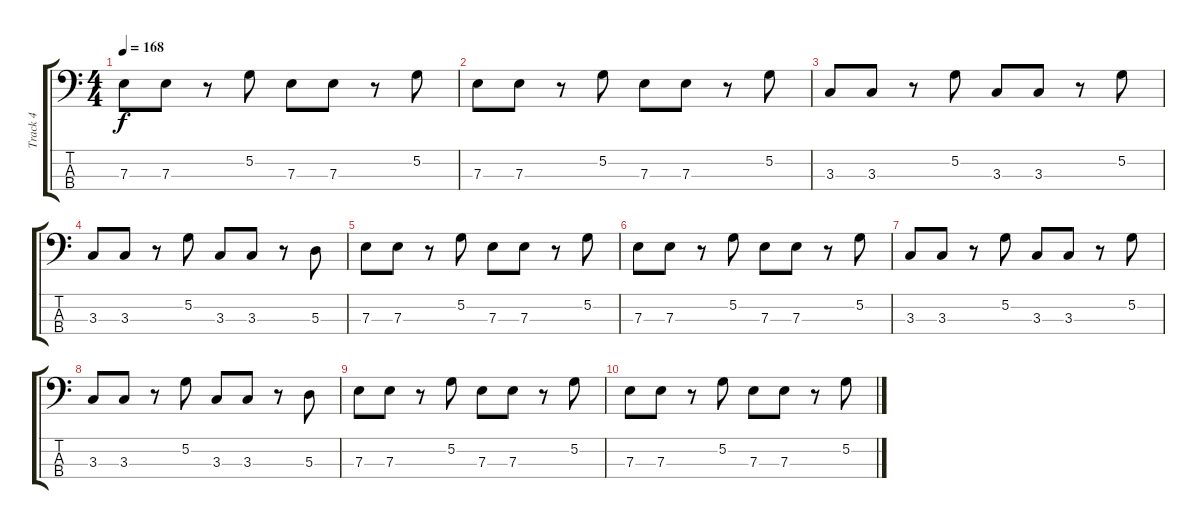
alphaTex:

\track ("Track 4" "Track 4") {instrument electricbassfinger}
\staff {score tabs}
\tuning (G2 D2 A1 D1) {hide}
\ts (4 4)
\tempo 168
\clef f4
\ks c
7.3.8{dy f} 7.3.8 r.8 5.2.8 7.3.8 7.3.8 r.8 5.2.8 |
7.3.8 7.3.8 r.8 5.2.8 7.3.8 7.3.8 r.8 5.2.8 |
3.3.8 3.3.8 r.8 5.2.8 3.3.8 3.3.8 r.8 5.2.8 |
3.3.8 3.3.8 r.8 5.2.8 3.3.8 3.3.8 r.8 5.3.8 |
7.3.8 7.3.8 r.8 5.2.8 7.3.8 7.3.8 r.8 5.2.8 |
7.3.8 7.3.8 r.8 5.2.8 7.3.8 7.3.8 r.8 5.2.8 |
3.3.8 3.3.8 r.8 5.2.8 3.3.8 3.3.8 r.8 5.2.8 |
3.3.8 3.3.8 r.8 5.2.8 3.3.8 3.3.8 r.8 5.3.8 |
7.3.8 7.3.8 r.8 5.2.8 7.3.8 7.3.8 r.8 5.2.8 |
7.3.8 7.3.8 r.8 5.2.8 7.3.8 7.3.8 r.8 5.2.8
